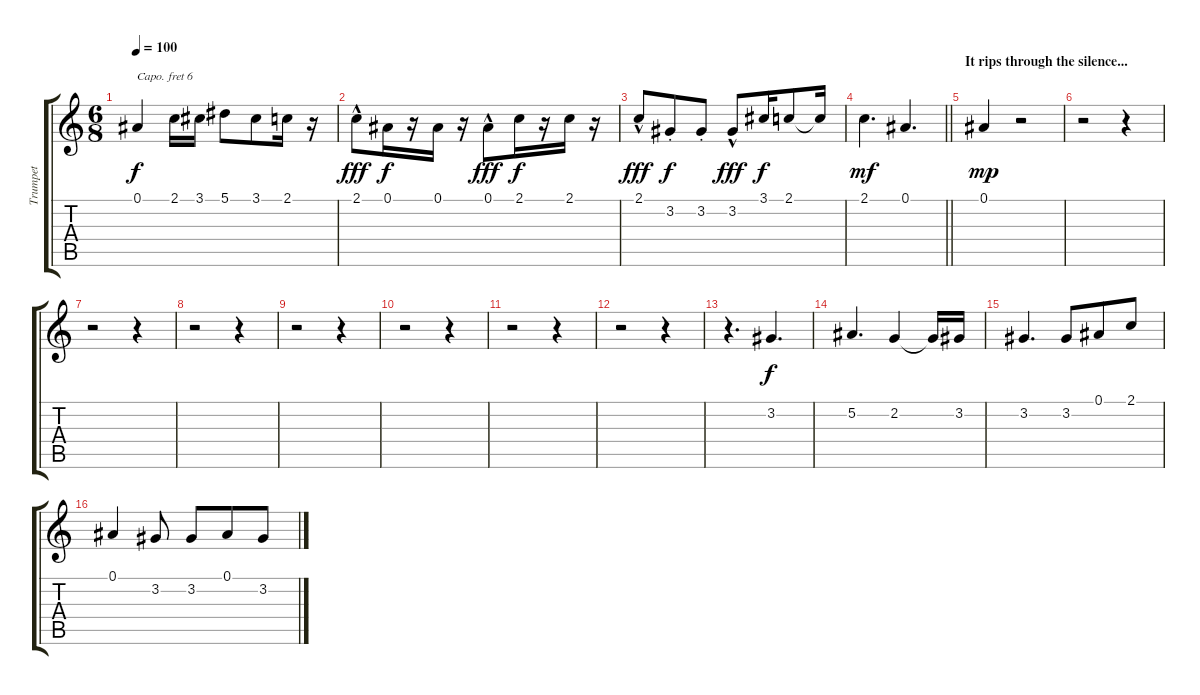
\track ("Trumpet" "Trumpet") {instrument trumpet}
\staff {score tabs}
\capo 6
\tuning (E4 B3 G3 D3 A2 E2) {hide}
\ts (6 8)
\tempo 100
\clef g2
\ks c
0.1.4{dy f} 2.1.16 3.1.16 5.1.8 3.1.8 2.1.16 r.16 |
2.1{hac}.8{dy fff} 0.1.16{dy f} r.16 0.1.16 r.16 0.1{hac}.8{dy fff} 2.1.16{dy f} r.16 2.1.16 r.16 |
2.1{hac}.8{dy fff} 3.2{st}.8{dy f} 3.2{st}.8 3.2{hac}.8{dy fff} 3.1.16{dy f} 2.1.8 2.1{t}.16 |
\barLineRight lightlight
2.1.4{d dy mf} 0.1.4{d} |
\section ("" "It rips through the silence...")
0.1.4{dy mp} r.2 |
r.2 r.4 |
r.2 r.4 |
r.2 r.4 |
r.2 r.4 |
r.2 r.4 |
r.2 r.4 |
r.2 r.4 |
r.4{d} 3.2.4{d dy f} |
5.2.4{d} 2.2.4 2.2{t}.16 3.2.16 |
3.2.4{d} 3.2.8 0.1.8 2.1.8 |
0.1.4 3.2.8 3.2.8 0.1.8 3.2.8
